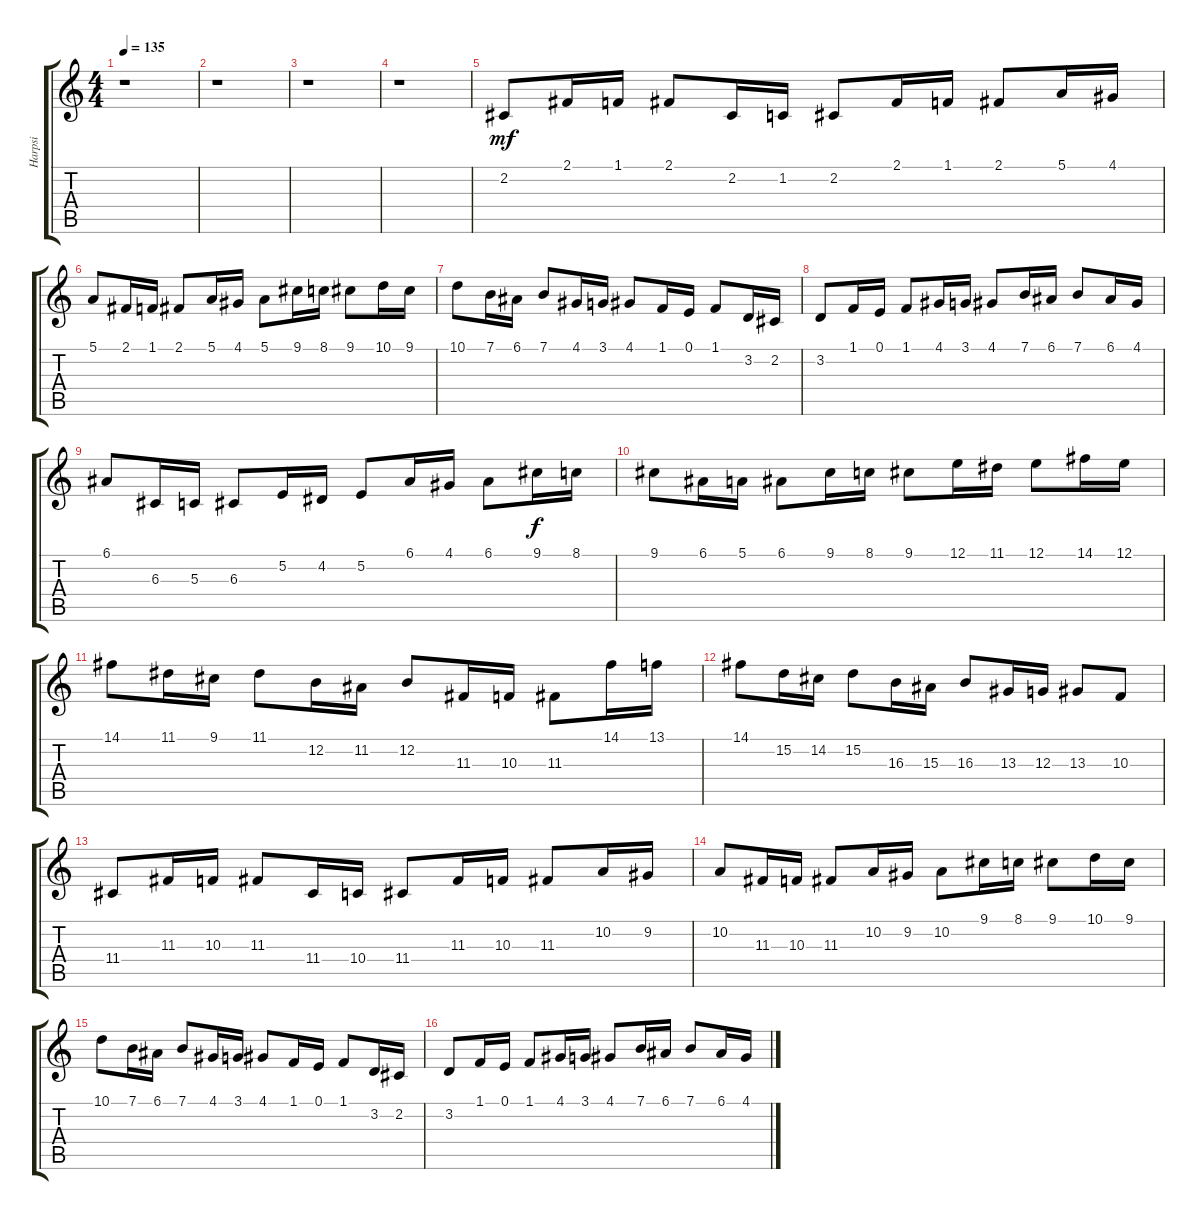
\track ("Harpsi" "Harpsi") {instrument harpsichord}
\staff {score tabs}
\tuning (E4 B3 G3 D3 A2 E2) {hide}
\ts (4 4)
\tempo 135
\clef g2
\ks c
r.1{dy mf} |
r.1 |
r.1 |
r.1 |
2.2.8 2.1.16 1.1.16 2.1.8 2.2.16 1.2.16 2.2.8 2.1.16 1.1.16 2.1.8 5.1.16 4.1.16 |
5.1.8 2.1.16 1.1.16 2.1.8 5.1.16 4.1.16 5.1.8 9.1.16 8.1.16 9.1.8 10.1.16 9.1.16 |
10.1.8 7.1.16 6.1.16 7.1.8 4.1.16 3.1.16 4.1.8 1.1.16 0.1.16 1.1.8 3.2.16 2.2.16 |
3.2.8 1.1.16 0.1.16 1.1.8 4.1.16 3.1.16 4.1.8 7.1.16 6.1.16 7.1.8 6.1.16 4.1.16 |
6.1.8 6.3.16 5.3.16 6.3.8 5.2.16 4.2.16 5.2.8 6.1.16 4.1.16 6.1.8 9.1.16{dy f} 8.1.16 |
9.1.8 6.1.16 5.1.16 6.1.8 9.1.16 8.1.16 9.1.8 12.1.16 11.1.16 12.1.8 14.1.16 12.1.16 |
14.1.8 11.1.16 9.1.16 11.1.8 12.2.16 11.2.16 12.2.8 11.3.16 10.3.16 11.3.8 14.1.16 13.1.16 |
14.1.8 15.2.16 14.2.16 15.2.8 16.3.16 15.3.16 16.3.8 13.3.16 12.3.16 13.3.8 10.3.8 |
11.4.8 11.3.16 10.3.16 11.3.8 11.4.16 10.4.16 11.4.8 11.3.16 10.3.16 11.3.8 10.2.16 9.2.16 |
10.2.8 11.3.16 10.3.16 11.3.8 10.2.16 9.2.16 10.2.8 9.1.16 8.1.16 9.1.8 10.1.16 9.1.16 |
10.1.8 7.1.16 6.1.16 7.1.8 4.1.16 3.1.16 4.1.8 1.1.16 0.1.16 1.1.8 3.2.16 2.2.16 |
3.2.8 1.1.16 0.1.16 1.1.8 4.1.16 3.1.16 4.1.8 7.1.16 6.1.16 7.1.8 6.1.16 4.1.16
